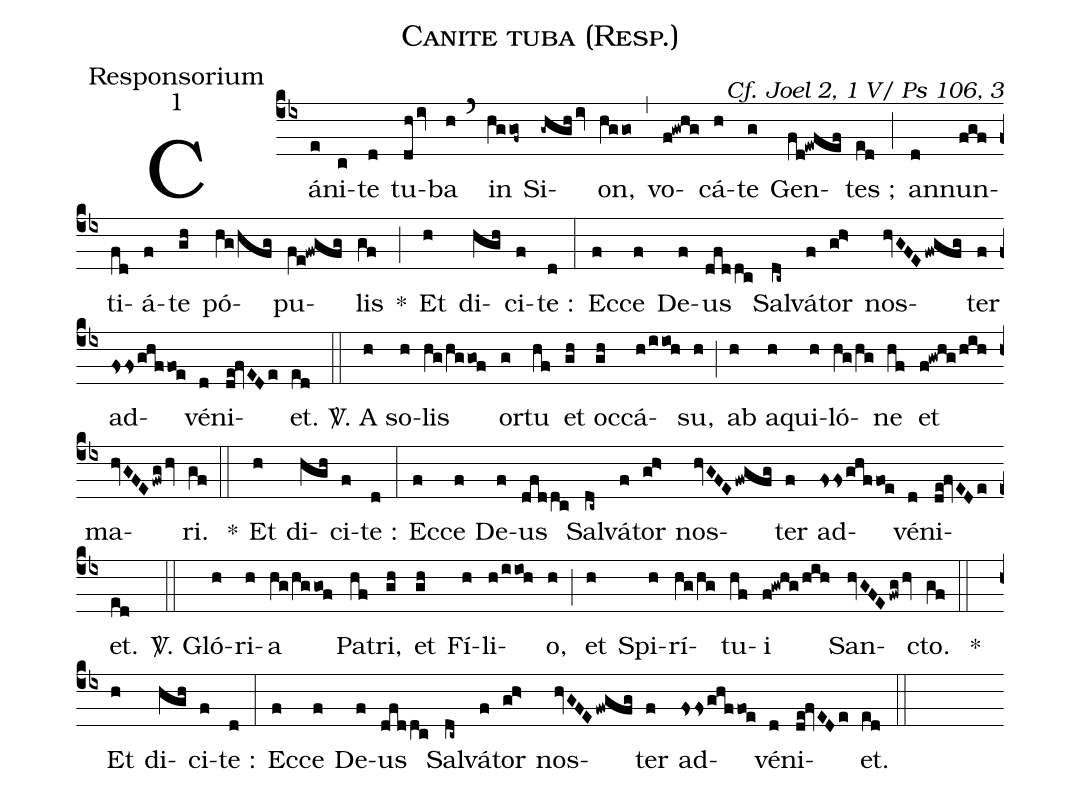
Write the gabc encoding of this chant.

name:Canite tuba (Resp.);
office-part:Responsorium;
mode:1;
commentary:Cf. Joel 2, 1 V/ Ps 106, 3;
%%
(cb4)Cá(e)ni(c)te(d) tu(dh/iv)ba(h) (`) in(hggof~) Si(-ghgh/iv)on,(hggo) (,) vo(f!gwhg)cá(h)te(g) Gen(fd!ewfef)tes ;(ed) (;) an(d)nun(fgf)ti(fd)á(f)te(gh) pó(hg/hfg)pu(fe!fwgfg)lis(gf) *(;) Et(h) di(hgh)ci(f)te :(d) (:) Ec(f)ce(f) De(f)us(dfddc) Sal(dc~)vá(f)tor(gh>) nos(hvGFE/fwgfg)ter(f) ad(fssghffoe)vé(d)ni(de!fvEDe)et.(ed) (::)

<sp>V/</sp>. A(h) so(h)lis(hg/hggof) or(g)tu(hf) et(gh) oc(gh)cá(h/iioh)su,(h) (;) ab(h) a(h)qui(h)ló(hg/hg)ne(hf) et(f!gwhg/hih) ma(hvGFE/fwg/hv)ri.(gf) (::)
*() Et(h) di(hgh)ci(f)te :(d) (:) Ec(f)ce(f) De(f)us(dfddc) Sal(dc~)vá(f)tor(gh>) nos(hvGFE/fwgfg)ter(f) ad(fssghffoe)vé(d)ni(de!fvEDe)et.(ed) (::)

<sp>V/</sp>. Gló(h)ri(h)a(hg/hggof) Pa(hf)tri,(gh) et(gh) Fí(h)li(h/iioh)o,(h) (;) et(h) Spi(h)rí(hg/hg)tu(hf)i(f!gwhg/hih) San(hvGFE/fwg/hv)cto.(gf) (::)
*() Et(h) di(hgh)ci(f)te :(d) (:) Ec(f)ce(f) De(f)us(dfddc) Sal(dc~)vá(f)tor(gh>) nos(hvGFE/fwgfg)ter(f) ad(fssghffoe)vé(d)ni(de!fvEDe)et.(ed) (::)
